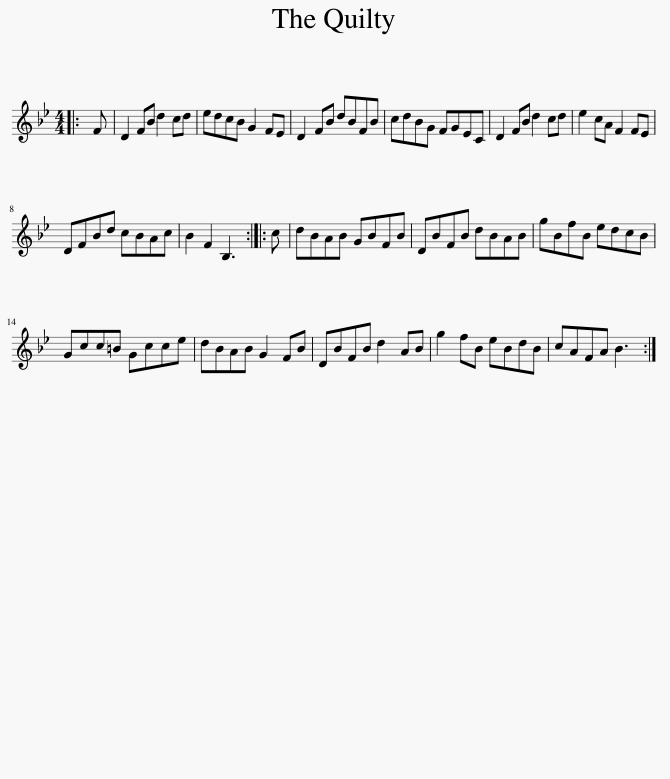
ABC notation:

X:1
L:1/8
M:4/4
I:linebreak $
K:Bb
V:1 treble
V:1
|: F | D2 FB d2 cd | edcB G2 FE | D2 FB dBFB | cdBG FGEC | %5
 D2 FB d2 cd | e2 cA F2 FE |$ DFBd cBAc | B2 F2 B,3 :: c | %10
 dBAB GBFB | DBFB dBAB | gBfB edcB |$ Gcc=B Gcce | dBAB G2 FB | %15
 DBFB d2 AB | g2 fB eBdB | cAFA B3 :| %18
